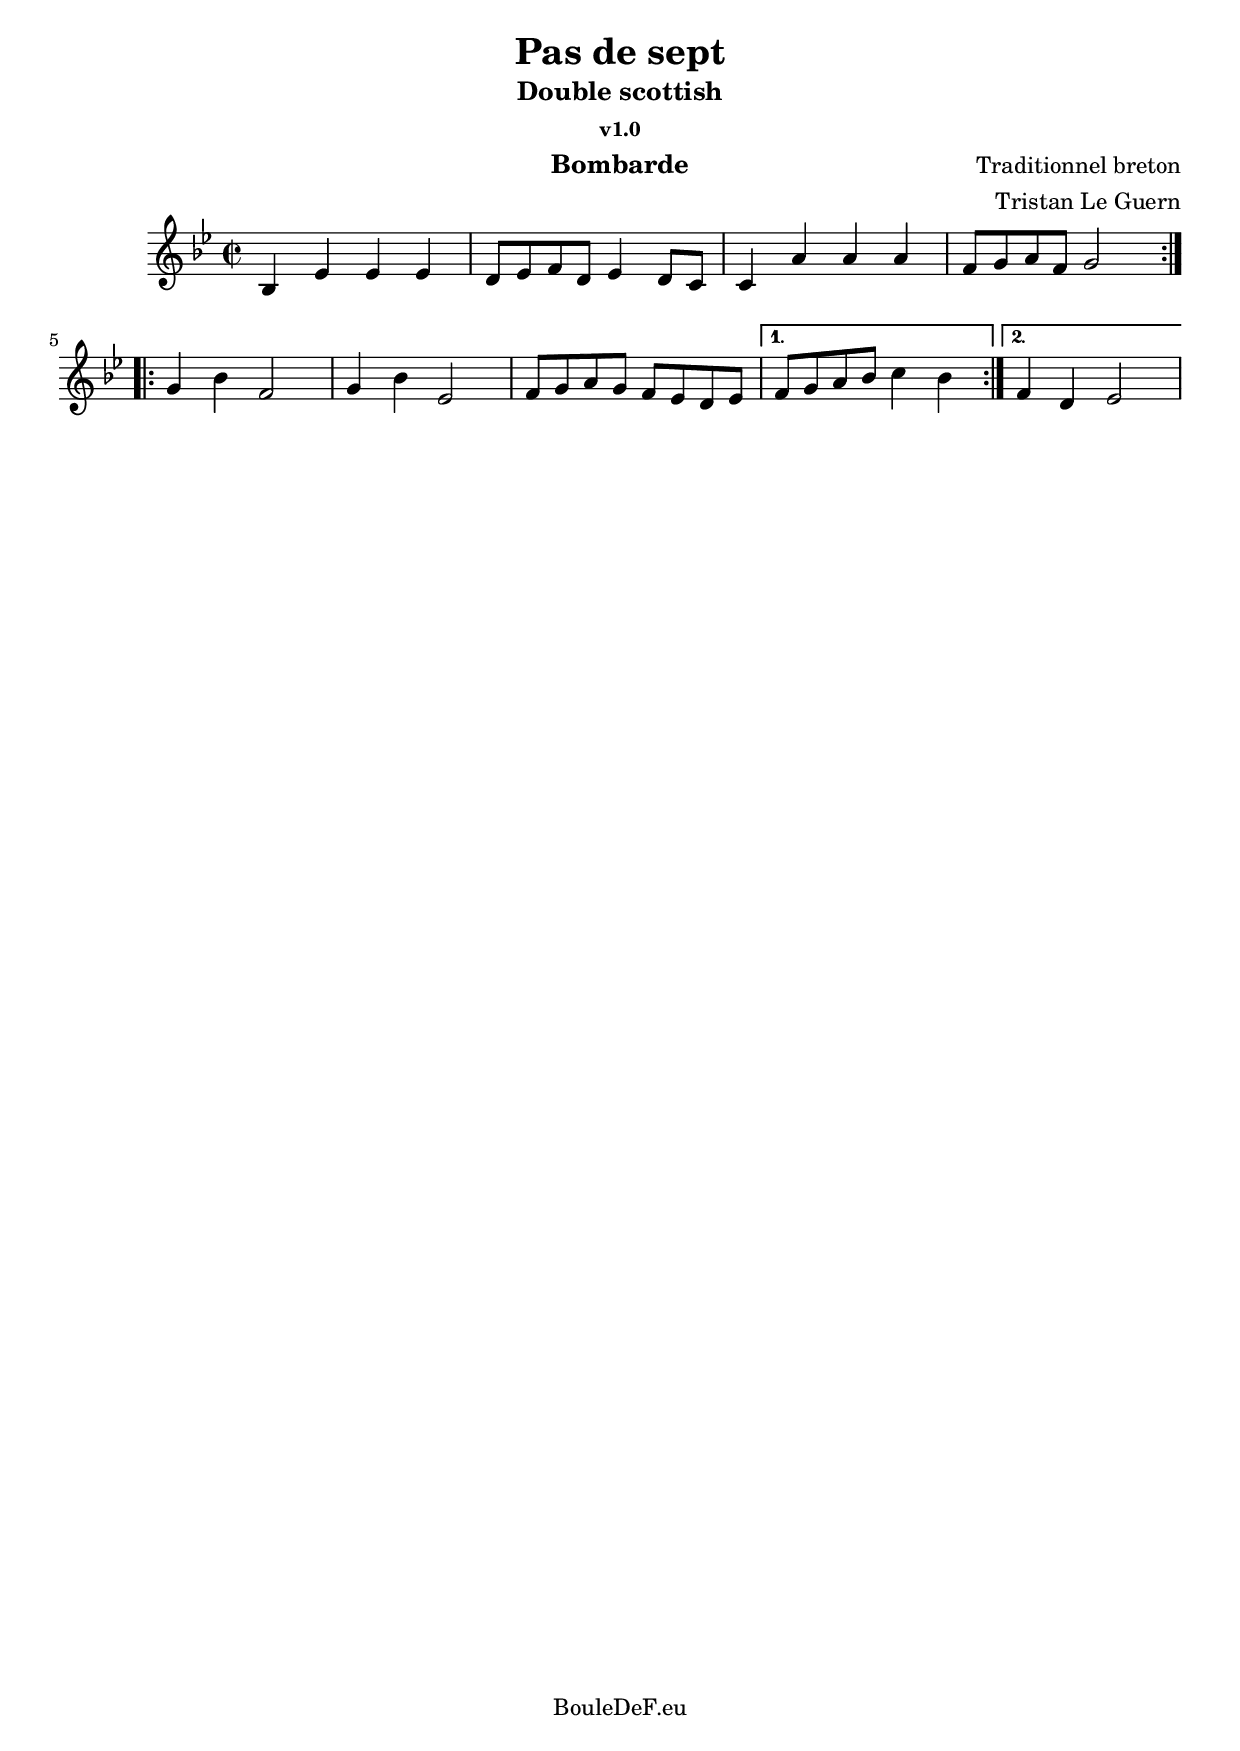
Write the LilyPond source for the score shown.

\version "2.14.2"
\include "italiano.ly"

\header {
	title = "Pas de sept"
	subtitle = "Double scottish"
	subsubtitle = "v1.0"
	composer = "Traditionnel breton"
	arranger = "Tristan Le Guern"
	instrument = "Bombarde"
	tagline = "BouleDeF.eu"
}

\score {
	\new Staff \relative sib {
		\clef treble
		\key sib \major
		\time 2/2

		\repeat volta 2 {
			sib4 mib mib mib
			| re8 mib fa re mib4 re8 do
			| do4 la' la la
			| fa8 sol la fa sol2
		} \break
		\repeat volta 2 {
			sol4 sib fa2
			| sol4 sib mib,2
			| fa8 sol la sol fa mib re mib
		}
		\alternative {
			{| fa8 sol la sib do4 sib}
			{| fa4 re mib2}
		}
	}
}
